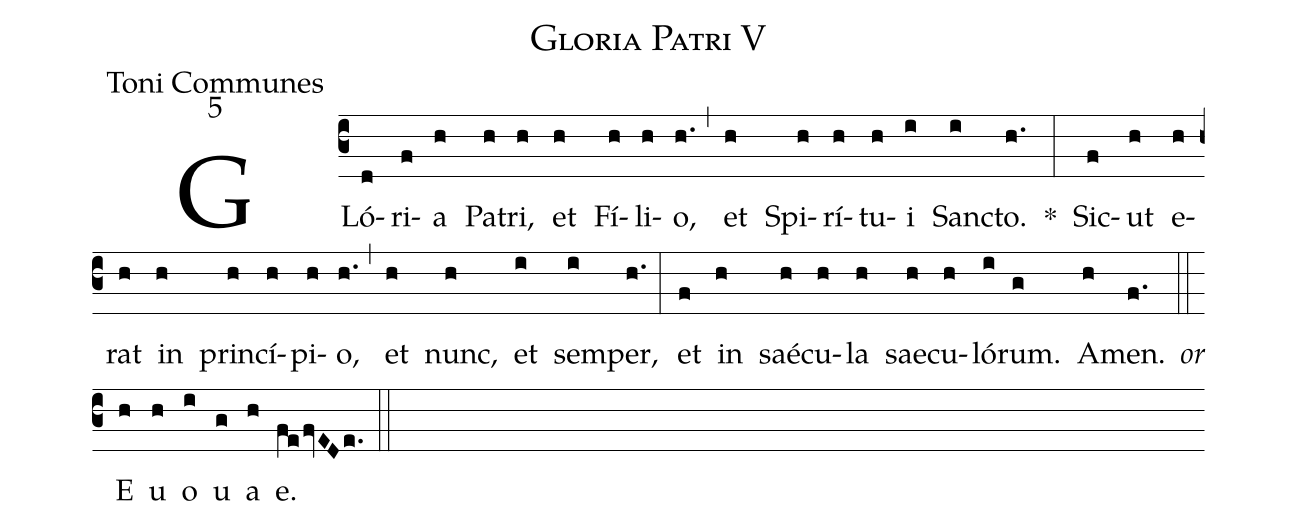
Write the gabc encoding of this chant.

name:Gloria Patri V;
office-part:Toni Communes;
mode:5;
%%
(c3) GLó(d)ri(f)a(h) Pa(h)tri,(h) et(h) Fí(h)li(h)o,(h.) (,) et(h) Spi(h)rí(h)tu(h)i(i) San(i)cto.(h.) *(:) Sic(f)ut(h) e(h)rat(h) in(h) prin(h)cí(h)pi(h)o,(h.) (,) et(h) nunc,(h) et(i) sem(i)per,(h.) (:) et(f) in(h) saé(h)cu(h)la(h) sae(h)cu(h)ló(i)rum.(g) A(h)men.(f.) <i>or</i>(::) <eu>E(h) u(h) o(i) u(g) a(h) e.</eu>(fefvEDe.) (::)
